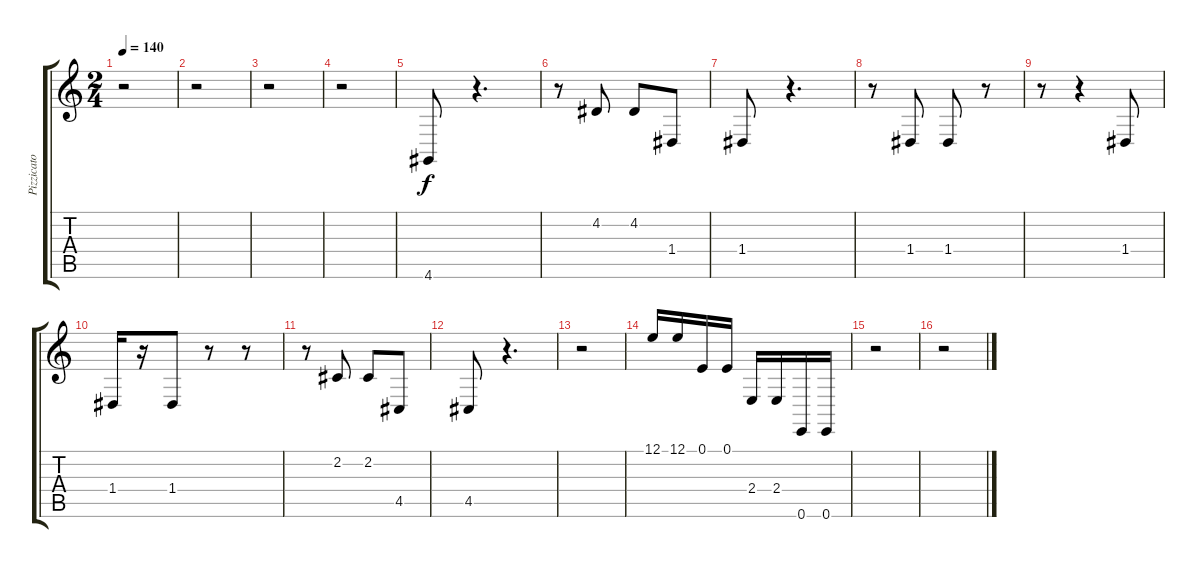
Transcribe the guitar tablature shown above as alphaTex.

\track ("Pizzicato" "Pizzicato") {instrument pizzicatostrings}
\staff {score tabs}
\tuning (E4 B3 G3 D3 A2 E2) {hide}
\ts (2 4)
\tempo 140
\clef g2
\ks c
r.2{dy f} |
r.2 |
r.2 |
r.2 |
4.6.8 r.4{d} |
r.8 4.2.8 4.2.8 1.4.8 |
1.4.8 r.4{d} |
r.8 1.4.8 1.4.8 r.8 |
r.8 r.4 1.4.8 |
1.4.16 r.16 1.4.8 r.8 r.8 |
r.8 2.2.8 2.2.8 4.5.8 |
4.5.8 r.4{d} |
r.2 |
12.1.16 12.1.16 0.1.16 0.1.16 2.4.16 2.4.16 0.6.16 0.6.16 |
r.2 |
r.2
